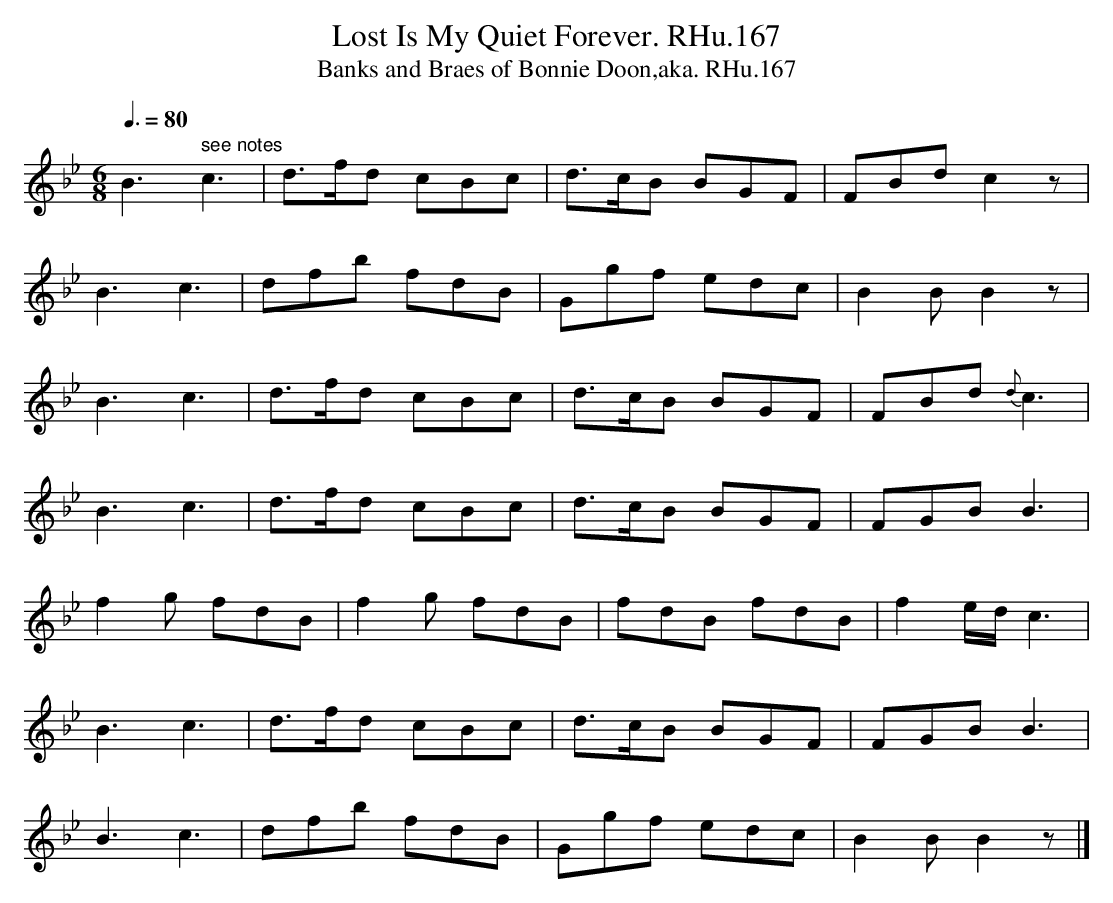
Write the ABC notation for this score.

X:1
T:Lost Is My Quiet Forever. RHu.167
T:Banks and Braes of Bonnie Doon,aka. RHu.167
L:1/8
M:6/8
Q:3/8=80
K:Bb
B3" see notes"c3|d>fd cBc|d>cB BGF|FBd c2z|!
B3c3|dfb fdB|Ggf edc|B2BB2z|!
B3c3|d>fd cBc|d>cB BGF|FBd {d}c3|!
B3c3|d>fd cBc|d>cB BGF|FGB B3|!
f2g fdB|f2g fdB|fdB fdB|f2e/d/c3|!
B3c3|d>fd cBc|d>cB BGF|FGB B3|!
B3c3|dfb fdB|Ggf edc|B2BB2z|]
